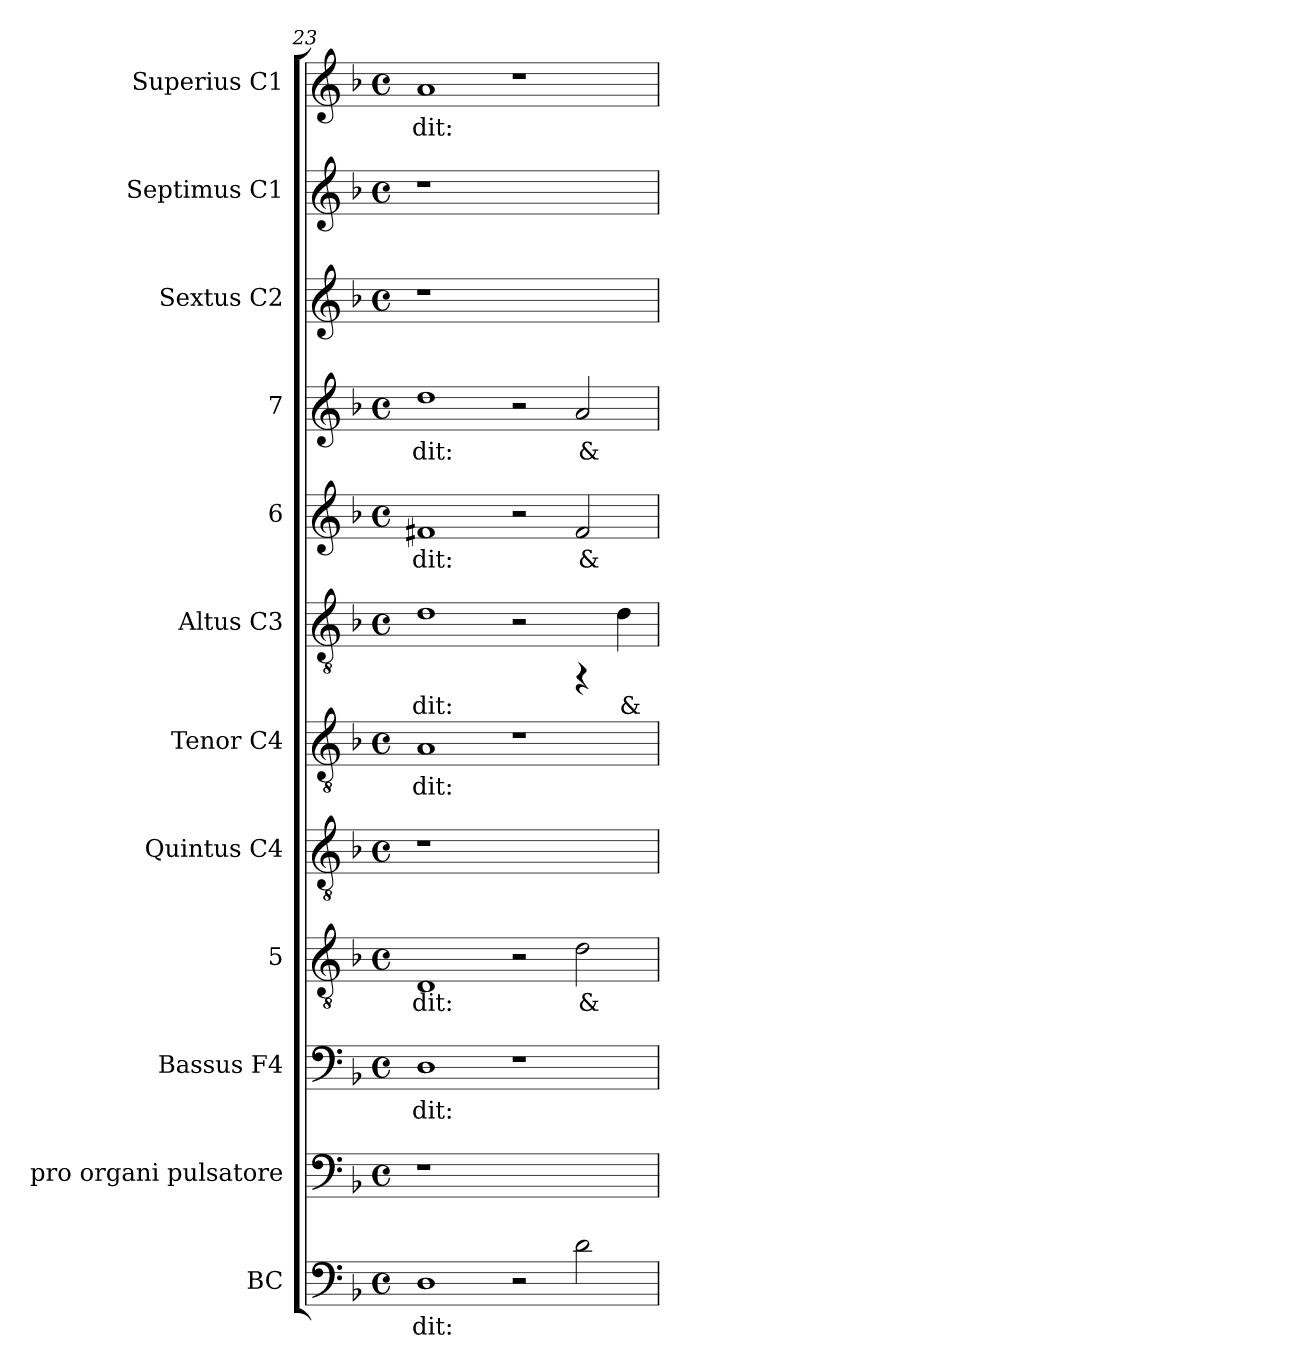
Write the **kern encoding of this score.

**kern	**text	**kern	**kern	**text	**kern	**text	**kern	**kern	**text	**kern	**text	**kern	**text	**kern	**text	**kern	**kern	**kern	**text
*part12	*part12	*part11	*part10	*part10	*part9	*part9	*part8	*part7	*part7	*part6	*part6	*part5	*part5	*part4	*part4	*part3	*part2	*part1	*part1
*staff12	*staff12	*staff11	*staff10	*staff10	*staff9	*staff9	*staff8	*staff7	*staff7	*staff6	*staff6	*staff5	*staff5	*staff4	*staff4	*staff3	*staff2	*staff1	*staff1
*I"BC	*	*I"pro organi  pulsatore	*I"Bassus  F4	*	*I"5	*	*I"Quintus  C4	*I"Tenor  C4	*	*I"Altus  C3	*	*I"6	*	*I"7	*	*I"Sextus  C2	*I"Septimus  C1	*I"Superius  C1	*
*I'BC	*	*	*I'B	*	*	*	*	*I'T	*	*I'A	*	*	*	*	*	*	*	*I'S	*
*clefF4	*	*clefF4	*clefF4	*	*clefGv2	*	*clefGv2	*clefGv2	*	*clefGv2	*	*clefG2	*	*clefG2	*	*clefG2	*clefG2	*clefG2	*
*k[b-]	*	*k[b-]	*k[b-]	*	*k[b-]	*	*k[b-]	*k[b-]	*	*k[b-]	*	*k[b-]	*	*k[b-]	*	*k[b-]	*k[b-]	*k[b-]	*
*F:	*	*F:	*F:	*	*F:	*	*F:	*F:	*	*F:	*	*F:	*	*F:	*	*F:	*F:	*F:	*
*M4/4	*	*M4/4	*M4/4	*	*M4/4	*	*M4/4	*M4/4	*	*M4/4	*	*M4/4	*	*M4/4	*	*M4/4	*M4/4	*M4/4	*
*met(c)	*	*met(c)	*met(c)	*	*met(c)	*	*met(c)	*met(c)	*	*met(c)	*	*met(c)	*	*met(c)	*	*met(c)	*met(c)	*met(c)	*
=23	=23	=23	=23	=23	=23	=23	=23	=23	=23	=23	=23	=23	=23	=23	=23	=23	=23	=23	=23
!	!LO:LY:a:cj	!	!	!LO:LY:b:cj	!	!LO:LY:b:cj	!	!	!LO:LY:b:cj	!	!LO:LY:b:cj	!	!LO:LY:b:cj	!	!LO:LY:b:cj	!	!	!	!LO:LY:b:cj
1D	-dit:	1r	1D	-dit:	1D	-dit:	1r	1A	-dit:	1d	-dit:	1f#X	-dit:	1dd	-dit:	1r	1r	1a	-dit:
2r	.	1ryy	1r	.	2r	.	1ryy	1r	.	2r	.	2r	.	2r	.	1ryy	1ryy	1r	.
!	!LO:LY:a:cj	!	!	!	!	!LO:LY:b:cj	!	!	!	!	!	!	!LO:LY:b:cj	!	!LO:LY:b:cj	!	!	!	!
2d\	.	.	.	.	2d\	&	.	.	.	4rFF	.	2f#/	&	2a/	&	.	.	.	.
!	!	!	!	!	!	!	!	!	!	!	!LO:LY:b:cj	!	!	!	!	!	!	!	!
.	.	.	.	.	.	.	.	.	.	4d\	&	.	.	.	.	.	.	.	.
=	=	=	=	=	=	=	=	=	=	=	=	=	=	=	=	=	=	=	=
*-	*-	*-	*-	*-	*-	*-	*-	*-	*-	*-	*-	*-	*-	*-	*-	*-	*-	*-	*-
